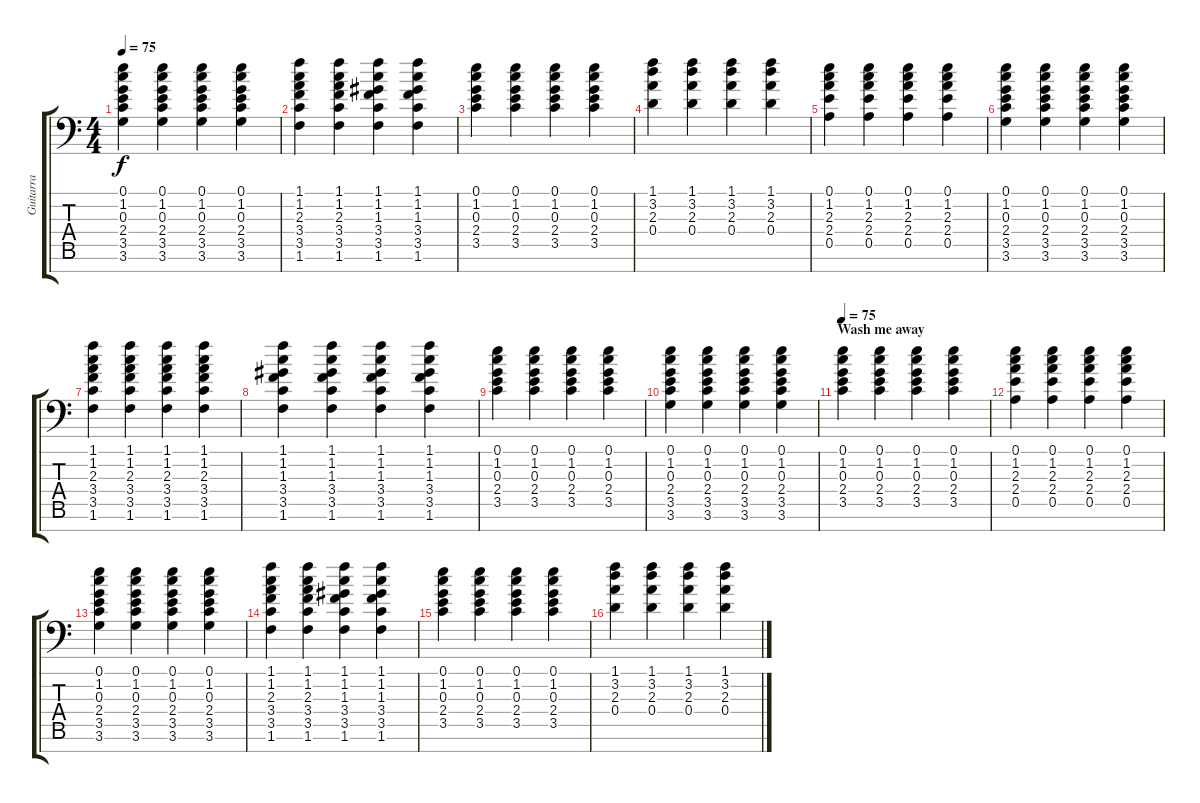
\track ("Guitarra" "Guitarra") {instrument distortionguitar}
\staff {score tabs}
\tuning (E4 B3 G3 D3 A2 E2 A1) {hide}
\ts (4 4)
\tempo 75
\clef f4
\ks c
(0.1 1.2 0.3 2.4 3.5 3.6).4{dy f} (0.1 1.2 0.3 2.4 3.5 3.6).4 (0.1 1.2 0.3 2.4 3.5 3.6).4 (0.1 1.2 0.3 2.4 3.5 3.6).4 |
(1.1 1.2 2.3 3.4 3.5 1.6).4 (1.1 1.2 2.3 3.4 3.5 1.6).4 (1.1 1.2 1.3 3.4 3.5 1.6).4 (1.1 1.2 1.3 3.4 3.5 1.6).4 |
(0.1 1.2 0.3 2.4 3.5).4 (0.1 1.2 0.3 2.4 3.5).4 (0.1 1.2 0.3 2.4 3.5).4 (0.1 1.2 0.3 2.4 3.5).4 |
(1.1 3.2 2.3 0.4).4 (1.1 3.2 2.3 0.4).4 (1.1 3.2 2.3 0.4).4 (1.1 3.2 2.3 0.4).4 |
(0.1 1.2 2.3 2.4 0.5).4 (0.1 1.2 2.3 2.4 0.5).4 (0.1 1.2 2.3 2.4 0.5).4 (0.1 1.2 2.3 2.4 0.5).4 |
(0.1 1.2 0.3 2.4 3.5 3.6).4 (0.1 1.2 0.3 2.4 3.5 3.6).4 (0.1 1.2 0.3 2.4 3.5 3.6).4 (0.1 1.2 0.3 2.4 3.5 3.6).4 |
(1.1 1.2 2.3 3.4 3.5 1.6).4 (1.1 1.2 2.3 3.4 3.5 1.6).4 (1.1 1.2 2.3 3.4 3.5 1.6).4 (1.1 1.2 2.3 3.4 3.5 1.6).4 |
(1.1 1.2 1.3 3.4 3.5 1.6).4 (1.1 1.2 1.3 3.4 3.5 1.6).4 (1.1 1.2 1.3 3.4 3.5 1.6).4 (1.1 1.2 1.3 3.4 3.5 1.6).4 |
(0.1 1.2 0.3 2.4 3.5).4 (0.1 1.2 0.3 2.4 3.5).4 (0.1 1.2 0.3 2.4 3.5).4 (0.1 1.2 0.3 2.4 3.5).4 |
(0.1 1.2 0.3 2.4 3.5 3.6).4 (0.1 1.2 0.3 2.4 3.5 3.6).4 (0.1 1.2 0.3 2.4 3.5 3.6).4 (0.1 1.2 0.3 2.4 3.5 3.6).4 |
\section ("" "Wash me away")
\tempo 75
(0.1 1.2 0.3 2.4 3.5).4{instrument acousticgrandpiano} (0.1 1.2 0.3 2.4 3.5).4 (0.1 1.2 0.3 2.4 3.5).4 (0.1 1.2 0.3 2.4 3.5).4 |
(0.1 1.2 2.3 2.4 0.5).4 (0.1 1.2 2.3 2.4 0.5).4 (0.1 1.2 2.3 2.4 0.5).4 (0.1 1.2 2.3 2.4 0.5).4 |
(0.1 1.2 0.3 2.4 3.5 3.6).4 (0.1 1.2 0.3 2.4 3.5 3.6).4 (0.1 1.2 0.3 2.4 3.5 3.6).4 (0.1 1.2 0.3 2.4 3.5 3.6).4 |
(1.1 1.2 2.3 3.4 3.5 1.6).4 (1.1 1.2 2.3 3.4 3.5 1.6).4 (1.1 1.2 1.3 3.4 3.5 1.6).4 (1.1 1.2 1.3 3.4 3.5 1.6).4 |
(0.1 1.2 0.3 2.4 3.5).4 (0.1 1.2 0.3 2.4 3.5).4 (0.1 1.2 0.3 2.4 3.5).4 (0.1 1.2 0.3 2.4 3.5).4 |
(1.1 3.2 2.3 0.4).4 (1.1 3.2 2.3 0.4).4 (1.1 3.2 2.3 0.4).4 (1.1 3.2 2.3 0.4).4
